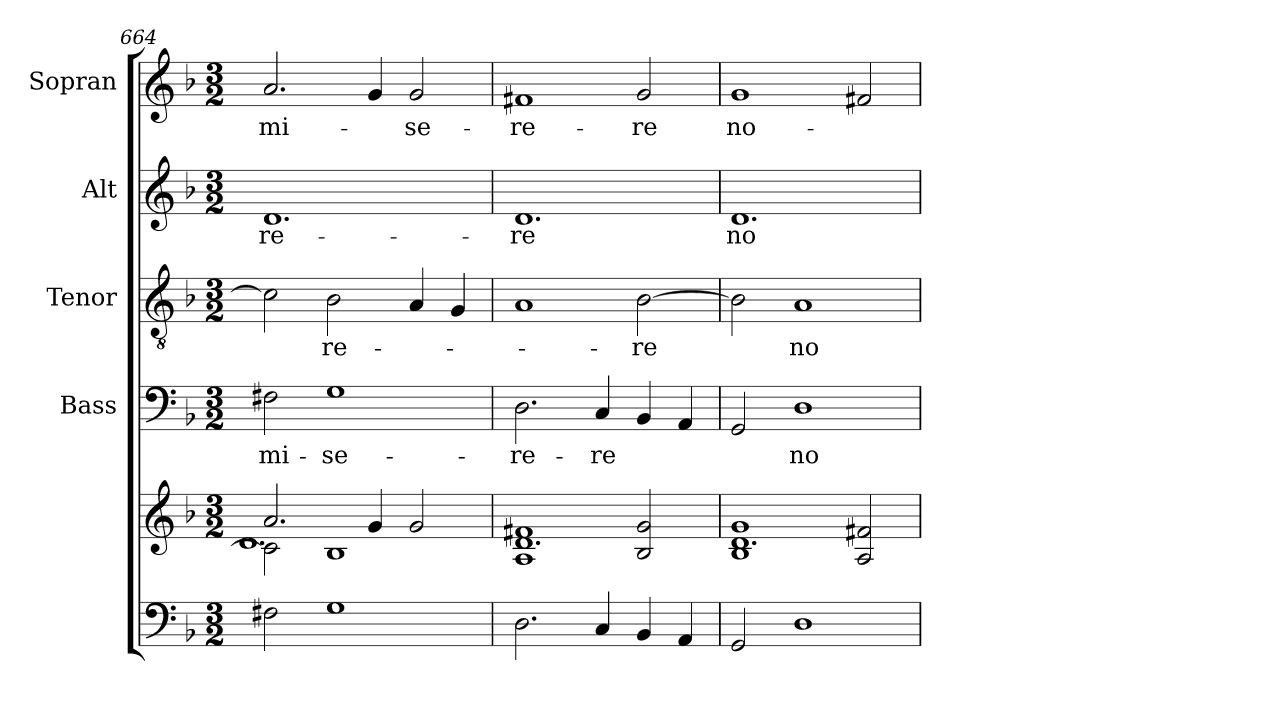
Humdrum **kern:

**kern	**kern	**kern	**text	**kern	**text	**kern	**text	**kern	**text
*part5	*part5	*part4	*part4	*part3	*part3	*part2	*part2	*part1	*part1
*staff6	*staff5	*staff4	*staff4	*staff3	*staff3	*staff2	*staff2	*staff1	*staff1
*	*	*I"Bass	*	*I"Tenor	*	*I"Alt	*	*I"Sopran	*
*	*	*I'B.	*	*I'T.	*	*I'A.	*	*I'S.	*
!!LO:PB:g=z
*clefF4	*clefG2	*clefF4	*	*clefGv2	*	*clefG2	*	*clefG2	*
*k[b-]	*k[b-]	*k[b-]	*	*k[b-]	*	*k[b-]	*	*k[b-]	*
*F:	*F:	*F:	*	*F:	*	*F:	*	*F:	*
*M3/2	*M3/2	*M3/2	*	*M3/2	*	*M3/2	*	*M3/2	*
=664	=664	=664	=664	=664	=664	=664	=664	=664	=664
*	*^	*	*	*	*	*	*	*	*
*	*	*^	*	*	*	*	*	*	*	*
!	!	!	!	!	!LO:LY:b	!	!	!	!LO:LY:b	!	!LO:LY:b
2F#X\	2.a/	2c\]	1.d	2F#X\	mi-	2c\]	.	1.d	-re-	2.a/	mi-
!	!	!	!	!	!LO:LY:b	!	!LO:LY:b	!	!	!	!
1G	.	1B-	.	1G	-se-	2B-\	-re-	.	.	.	.
.	4g/	.	.	.	.	.	.	.	.	4g/	.
!	!	!	!	!	!	!	!	!	!	!	!LO:LY:b
.	2g/	.	.	.	.	4A/	.	.	.	2g/	-se-
.	.	.	.	.	.	4G/	.	.	.	.	.
*	*	*v	*v	*	*	*	*	*	*	*	*
=665	=665	=665	=665	=665	=665	=665	=665	=665	=665	=665
!	!	!	!	!LO:LY:b	!	!	!	!LO:LY:b	!	!LO:LY:b
2.D\	1A 1f#X	1.d	2.D\	-re-	1A	.	1.d	-re	1f#X	-re-
!	!	!	!	!LO:LY:b	!	!	!	!	!	!
4C/	.	.	4C/	-re	.	.	.	.	.	.
!	!	!	!	!	!	!LO:LY:b	!	!	!	!LO:LY:b
4BB-/	2B-/ 2g/	.	4BB-/	.	[2B-\	-re	.	.	2g/	-re
4AA/	.	.	4AA/	.	.	.	.	.	.	.
=666	=666	=666	=666	=666	=666	=666	=666	=666	=666	=666
!	!	!	!	!	!	!	!	!LO:LY:b	!	!LO:LY:b
2GG/	1B- 1g	1.d	2GG/	.	2B-\]	.	1.d	no-	1g	no-
!	!	!	!	!LO:LY:b	!	!LO:LY:b	!	!	!	!
1D	.	.	1D	no-	1A	no-	.	.	.	.
.	2A/ 2f#X/	.	.	.	.	.	.	.	2f#X/	.
*	*v	*v	*	*	*	*	*	*	*	*
=	=	=	=	=	=	=	=	=	=
*-	*-	*-	*-	*-	*-	*-	*-	*-	*-
